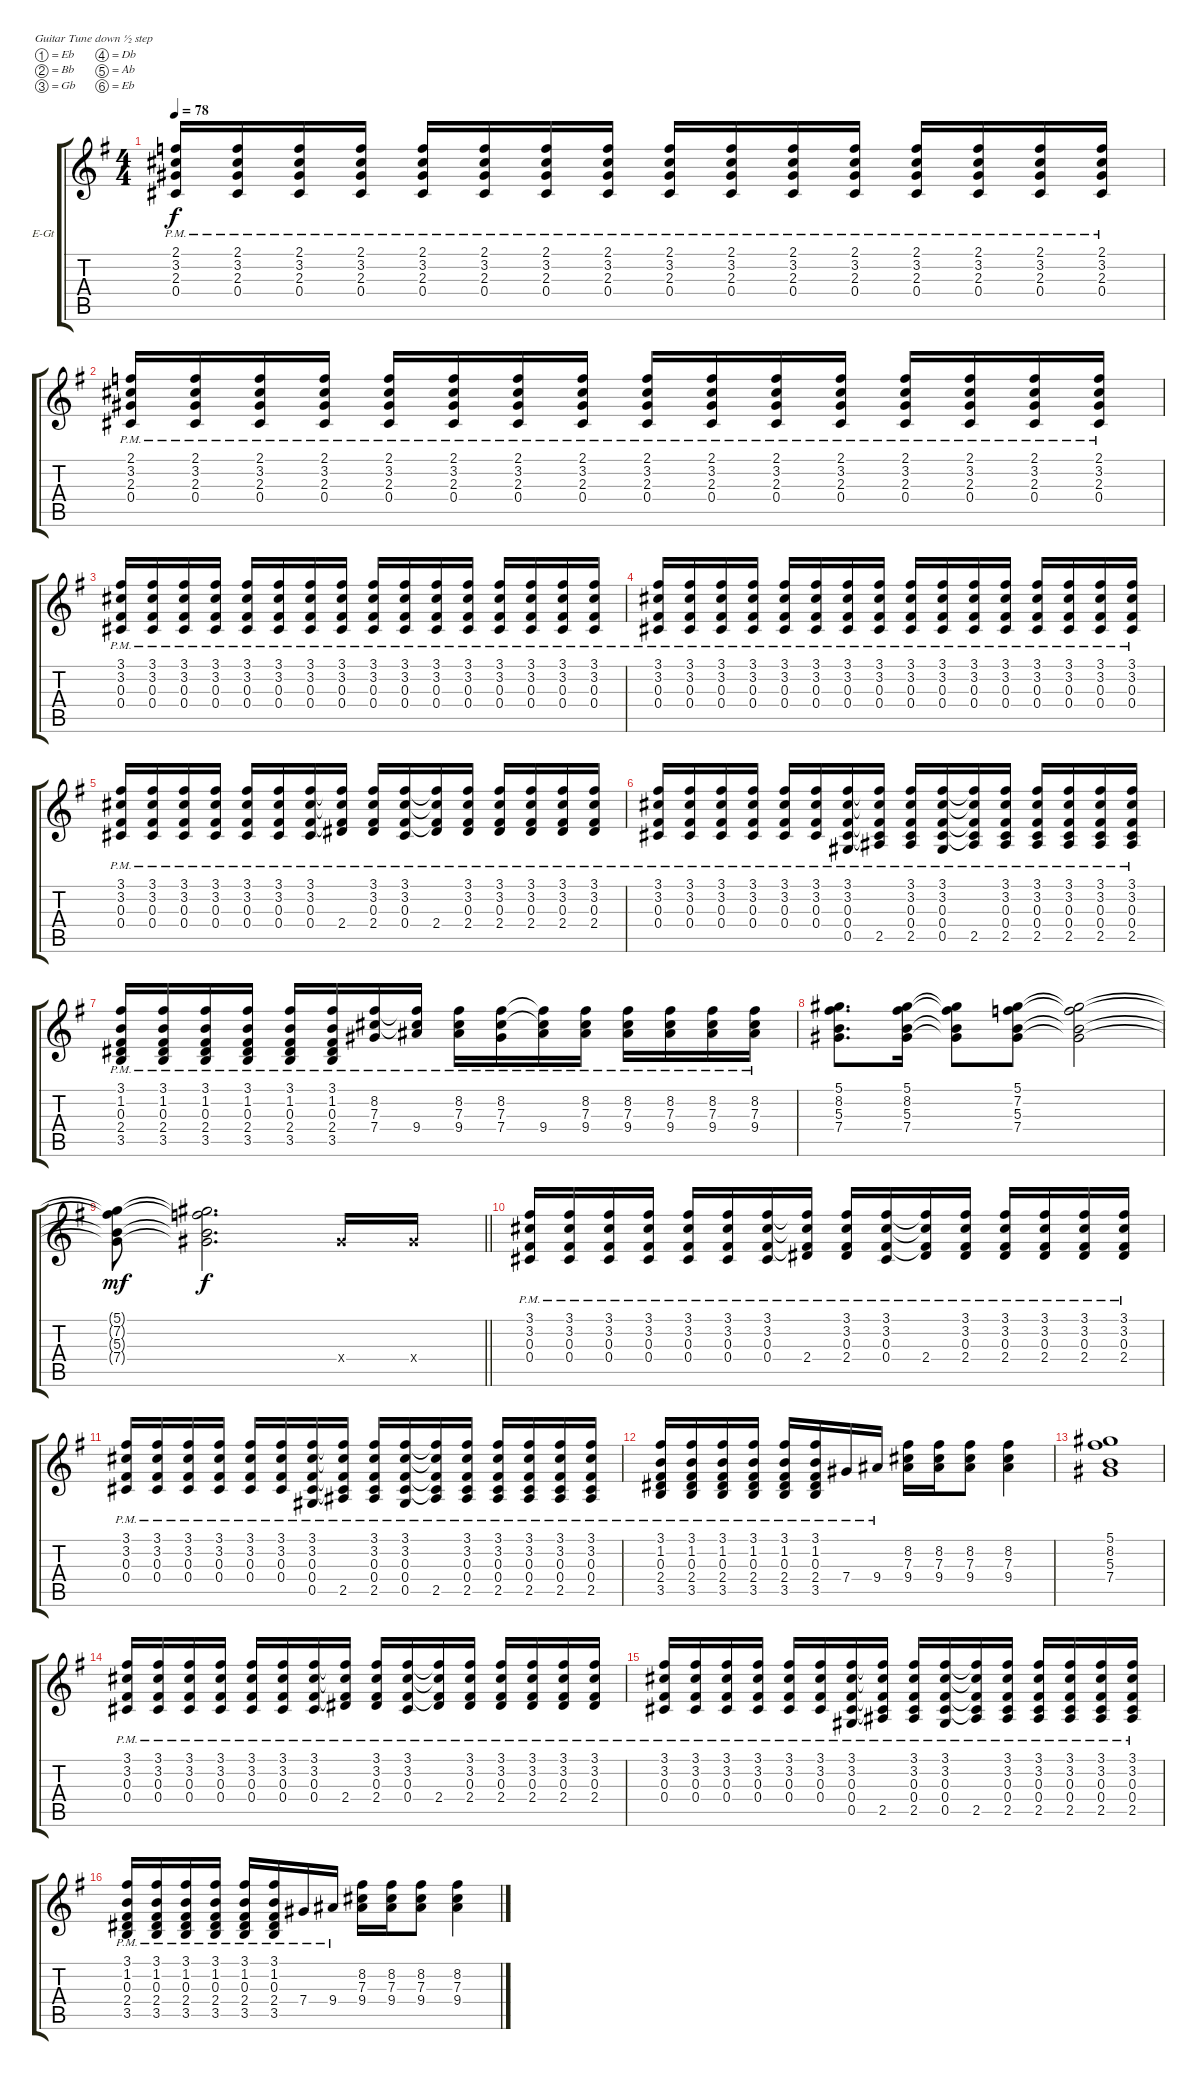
\bracketExtendMode groupsimilarinstruments
\firstSystemTrackNameOrientation horizontal
\otherSystemsTrackNameOrientation horizontal
\track ("Untitled" "E-Gt") {instrument distortionguitar}
\staff {score tabs}
\tuning (Eb4 Bb3 Gb3 Db3 Ab2 Eb2)
\ts (4 4)
\beaming (8 2 2 2 2)
\tempo 78
\clef g2
\ks g
(2.1{pm} 3.2{pm} 2.3{pm} 0.4{pm}).16{dy f instrument distortionguitar} (2.1{pm} 3.2{pm} 2.3{pm} 0.4{pm}).16 (2.1{pm} 3.2{pm} 2.3{pm} 0.4{pm}).16 (2.1{pm} 3.2{pm} 2.3{pm} 0.4{pm}).16 (2.1{pm} 3.2{pm} 2.3{pm} 0.4{pm}).16 (2.1{pm} 3.2{pm} 2.3{pm} 0.4{pm}).16 (2.1{pm} 3.2{pm} 2.3{pm} 0.4{pm}).16 (2.1{pm} 3.2{pm} 2.3{pm} 0.4{pm}).16 (2.1{pm} 3.2{pm} 2.3{pm} 0.4{pm}).16 (2.1{pm} 3.2{pm} 2.3{pm} 0.4{pm}).16 (2.1{pm} 3.2{pm} 2.3{pm} 0.4{pm}).16 (2.1{pm} 3.2{pm} 2.3{pm} 0.4{pm}).16 (2.1{pm} 3.2{pm} 2.3{pm} 0.4{pm}).16 (2.1{pm} 3.2{pm} 2.3{pm} 0.4{pm}).16 (2.1{pm} 3.2{pm} 2.3{pm} 0.4{pm}).16 (2.1{pm} 3.2{pm} 2.3{pm} 0.4{pm}).16 |
(2.1{pm} 3.2{pm} 2.3{pm} 0.4{pm}).16 (2.1{pm} 3.2{pm} 2.3{pm} 0.4{pm}).16 (2.1{pm} 3.2{pm} 2.3{pm} 0.4{pm}).16 (2.1{pm} 3.2{pm} 2.3{pm} 0.4{pm}).16 (2.1{pm} 3.2{pm} 2.3{pm} 0.4{pm}).16 (2.1{pm} 3.2{pm} 2.3{pm} 0.4{pm}).16 (2.1{pm} 3.2{pm} 2.3{pm} 0.4{pm}).16 (2.1{pm} 3.2{pm} 2.3{pm} 0.4{pm}).16 (2.1{pm} 3.2{pm} 2.3{pm} 0.4{pm}).16 (2.1{pm} 3.2{pm} 2.3{pm} 0.4{pm}).16 (2.1{pm} 3.2{pm} 2.3{pm} 0.4{pm}).16 (2.1{pm} 3.2{pm} 2.3{pm} 0.4{pm}).16 (2.1{pm} 3.2{pm} 2.3{pm} 0.4{pm}).16 (2.1{pm} 3.2{pm} 2.3{pm} 0.4{pm}).16 (2.1{pm} 3.2{pm} 2.3{pm} 0.4{pm}).16 (2.1{pm} 3.2{pm} 2.3{pm} 0.4{pm}).16 |
(3.1{pm} 3.2{pm} 0.3{pm} 0.4{pm}).16 (3.1{pm} 3.2{pm} 0.3{pm} 0.4{pm}).16 (3.1{pm} 3.2{pm} 0.3{pm} 0.4{pm}).16 (3.1{pm} 3.2{pm} 0.3{pm} 0.4{pm}).16 (3.1{pm} 3.2{pm} 0.3{pm} 0.4{pm}).16 (3.1{pm} 3.2{pm} 0.3{pm} 0.4{pm}).16 (3.1{pm} 3.2{pm} 0.3{pm} 0.4{pm}).16 (3.1{pm} 3.2{pm} 0.3{pm} 0.4{pm}).16 (3.1{pm} 3.2{pm} 0.3{pm} 0.4{pm}).16 (3.1{pm} 3.2{pm} 0.3{pm} 0.4{pm}).16 (3.1{pm} 3.2{pm} 0.3{pm} 0.4{pm}).16 (3.1{pm} 3.2{pm} 0.3{pm} 0.4{pm}).16 (3.1{pm} 3.2{pm} 0.3{pm} 0.4{pm}).16 (3.1{pm} 3.2{pm} 0.3{pm} 0.4{pm}).16 (3.1{pm} 3.2{pm} 0.3{pm} 0.4{pm}).16 (3.1{pm} 3.2{pm} 0.3{pm} 0.4{pm}).16 |
(3.1{pm} 3.2{pm} 0.3{pm} 0.4{pm}).16 (3.1{pm} 3.2{pm} 0.3{pm} 0.4{pm}).16 (3.1{pm} 3.2{pm} 0.3{pm} 0.4{pm}).16 (3.1{pm} 3.2{pm} 0.3{pm} 0.4{pm}).16 (3.1{pm} 3.2{pm} 0.3{pm} 0.4{pm}).16 (3.1{pm} 3.2{pm} 0.3{pm} 0.4{pm}).16 (3.1{pm} 3.2{pm} 0.3{pm} 0.4{pm}).16 (3.1{pm} 3.2{pm} 0.3{pm} 0.4{pm}).16 (3.1{pm} 3.2{pm} 0.3{pm} 0.4{pm}).16 (3.1{pm} 3.2{pm} 0.3{pm} 0.4{pm}).16 (3.1{pm} 3.2{pm} 0.3{pm} 0.4{pm}).16 (3.1{pm} 3.2{pm} 0.3{pm} 0.4{pm}).16 (3.1{pm} 3.2{pm} 0.3{pm} 0.4{pm}).16 (3.1{pm} 3.2{pm} 0.3{pm} 0.4{pm}).16 (3.1{pm} 3.2{pm} 0.3{pm} 0.4{pm}).16 (3.1{pm} 3.2{pm} 0.3{pm} 0.4{pm}).16 |
(3.1{pm} 3.2{pm} 0.3{pm} 0.4{pm}).16 (3.1{pm} 3.2{pm} 0.3{pm} 0.4{pm}).16 (3.1{pm} 3.2{pm} 0.3{pm} 0.4{pm}).16 (3.1{pm} 3.2{pm} 0.3{pm} 0.4{pm}).16 (3.1{pm} 3.2{pm} 0.3{pm} 0.4{pm}).16 (3.1{pm} 3.2{pm} 0.3{pm} 0.4{pm}).16 (3.1{pm} 3.2{pm} 0.3{pm} 0.4{pm}).16 (3.1{pm t} 3.2{pm t} 0.3{pm t} 2.4{pm}).16 (3.1{pm} 3.2{pm} 0.3{pm} 2.4{pm}).16 (3.1{pm} 3.2{pm} 0.3{pm} 0.4{pm}).16 (3.1{pm t} 3.2{pm t} 0.3{pm t} 2.4{pm}).16 (3.1{pm} 3.2{pm} 0.3{pm} 2.4{pm}).16 (3.1{pm} 3.2{pm} 0.3{pm} 2.4{pm}).16 (3.1{pm} 3.2{pm} 0.3{pm} 2.4{pm}).16 (3.1{pm} 3.2{pm} 0.3{pm} 2.4{pm}).16 (3.1{pm} 3.2{pm} 0.3{pm} 2.4{pm}).16 |
(3.1{pm} 3.2{pm} 0.3{pm} 0.4{pm}).16 (3.1{pm} 3.2{pm} 0.3{pm} 0.4{pm}).16 (3.1{pm} 3.2{pm} 0.3{pm} 0.4{pm}).16 (3.1{pm} 3.2{pm} 0.3{pm} 0.4{pm}).16 (3.1{pm} 3.2{pm} 0.3{pm} 0.4{pm}).16 (3.1{pm} 3.2{pm} 0.3{pm} 0.4{pm}).16 (3.1{pm} 3.2{pm} 0.3{pm} 0.4{pm} 0.5{pm}).16 (3.1{pm t} 3.2{pm t} 0.3{pm t} 0.4{pm t} 2.5{pm}).16 (3.1{pm} 3.2{pm} 0.3{pm} 0.4{pm} 2.5{pm}).16 (3.1{pm} 3.2{pm} 0.3{pm} 0.4{pm} 0.5{pm}).16 (3.1{pm t} 3.2{pm t} 0.3{pm t} 0.4{pm t} 2.5{pm}).16 (3.1{pm} 3.2{pm} 0.3{pm} 0.4{pm} 2.5{pm}).16 (3.1{pm} 3.2{pm} 0.3{pm} 0.4{pm} 2.5{pm}).16 (3.1{pm} 3.2{pm} 0.3{pm} 0.4{pm} 2.5{pm}).16 (3.1{pm} 3.2{pm} 0.3{pm} 0.4{pm} 2.5{pm}).16 (3.1{pm} 3.2{pm} 0.3{pm} 0.4{pm} 2.5{pm}).16 |
(3.1{pm} 1.2{pm} 0.3{pm} 2.4{pm} 3.5{pm}).16 (3.1{pm} 1.2{pm} 0.3{pm} 2.4{pm} 3.5{pm}).16 (3.1{pm} 1.2{pm} 0.3{pm} 2.4{pm} 3.5{pm}).16 (3.1{pm} 1.2{pm} 0.3{pm} 2.4{pm} 3.5{pm}).16 (3.1{pm} 1.2{pm} 0.3{pm} 2.4{pm} 3.5{pm}).16 (3.1{pm} 1.2{pm} 0.3{pm} 2.4{pm} 3.5{pm}).16 (8.2{pm} 7.3{pm} 7.4{pm}).16 (8.2{pm t} 7.3{pm t} 9.4{pm}).16 (8.2{pm} 7.3{pm} 9.4{pm}).16 (8.2{pm} 7.3{pm} 7.4{pm}).16 (8.2{pm t} 7.3{pm t} 9.4{pm}).16 (8.2{pm} 7.3{pm} 9.4{pm}).16 (8.2{pm} 7.3{pm} 9.4{pm}).16 (8.2{pm} 7.3{pm} 9.4{pm}).16 (8.2{pm} 7.3{pm} 9.4{pm}).16 (8.2{pm} 7.3{pm} 9.4{pm}).16 |
(5.1 8.2 5.3 7.4).8{d} (5.1 8.2 5.3 7.4).16 (5.1{t} 8.2{t} 5.3{t} 7.4{t}).8 (5.1 7.2 5.3 7.4).8 (5.1{t} 7.2{t} 5.3{t} 7.4{t}).2 |
\barLineRight lightlight
(5.1{t} 7.2{t} 5.3{t} 7.4{t}).8{dy mf} (5.1{t} 7.2{t} 5.3{t} 7.4{t}).2{d dy f} 7.4{x}.16 7.4{x}.16 |
(3.1{pm} 3.2{pm} 0.3{pm} 0.4{pm}).16 (3.1{pm} 3.2{pm} 0.3{pm} 0.4{pm}).16 (3.1{pm} 3.2{pm} 0.3{pm} 0.4{pm}).16 (3.1{pm} 3.2{pm} 0.3{pm} 0.4{pm}).16 (3.1{pm} 3.2{pm} 0.3{pm} 0.4{pm}).16 (3.1{pm} 3.2{pm} 0.3{pm} 0.4{pm}).16 (3.1{pm} 3.2{pm} 0.3{pm} 0.4{pm}).16 (3.1{pm t} 3.2{pm t} 0.3{pm t} 2.4{pm}).16 (3.1{pm} 3.2{pm} 0.3{pm} 2.4{pm}).16 (3.1{pm} 3.2{pm} 0.3{pm} 0.4{pm}).16 (3.1{pm t} 3.2{pm t} 0.3{pm t} 2.4{pm}).16 (3.1{pm} 3.2{pm} 0.3{pm} 2.4{pm}).16 (3.1{pm} 3.2{pm} 0.3{pm} 2.4{pm}).16 (3.1{pm} 3.2{pm} 0.3{pm} 2.4{pm}).16 (3.1{pm} 3.2{pm} 0.3{pm} 2.4{pm}).16 (3.1{pm} 3.2{pm} 0.3{pm} 2.4{pm}).16 |
(3.1{pm} 3.2{pm} 0.3{pm} 0.4{pm}).16 (3.1{pm} 3.2{pm} 0.3{pm} 0.4{pm}).16 (3.1{pm} 3.2{pm} 0.3{pm} 0.4{pm}).16 (3.1{pm} 3.2{pm} 0.3{pm} 0.4{pm}).16 (3.1{pm} 3.2{pm} 0.3{pm} 0.4{pm}).16 (3.1{pm} 3.2{pm} 0.3{pm} 0.4{pm}).16 (3.1{pm} 3.2{pm} 0.3{pm} 0.4{pm} 0.5{pm}).16 (3.1{pm t} 3.2{pm t} 0.3{pm t} 0.4{pm t} 2.5{pm}).16 (3.1{pm} 3.2{pm} 0.3{pm} 0.4{pm} 2.5{pm}).16 (3.1{pm} 3.2{pm} 0.3{pm} 0.4{pm} 0.5{pm}).16 (3.1{pm t} 3.2{pm t} 0.3{pm t} 0.4{pm t} 2.5{pm}).16 (3.1{pm} 3.2{pm} 0.3{pm} 0.4{pm} 2.5{pm}).16 (3.1{pm} 3.2{pm} 0.3{pm} 0.4{pm} 2.5{pm}).16 (3.1{pm} 3.2{pm} 0.3{pm} 0.4{pm} 2.5{pm}).16 (3.1{pm} 3.2{pm} 0.3{pm} 0.4{pm} 2.5{pm}).16 (3.1{pm} 3.2{pm} 0.3{pm} 0.4{pm} 2.5{pm}).16 |
(3.1{pm} 1.2{pm} 0.3{pm} 2.4{pm} 3.5{pm}).16 (3.1{pm} 1.2{pm} 0.3{pm} 2.4{pm} 3.5{pm}).16 (3.1{pm} 1.2{pm} 0.3{pm} 2.4{pm} 3.5{pm}).16 (3.1{pm} 1.2{pm} 0.3{pm} 2.4{pm} 3.5{pm}).16 (3.1{pm} 1.2{pm} 0.3{pm} 2.4{pm} 3.5{pm}).16 (3.1{pm} 1.2{pm} 0.3{pm} 2.4{pm} 3.5{pm}).16 7.4{pm}.16 9.4{pm}.16 (8.2 7.3 9.4).16 (8.2 7.3 9.4).16 (8.2 7.3 9.4).8 (8.2 7.3 9.4).4 |
(5.1 8.2 5.3 7.4).1 |
(3.1{pm} 3.2{pm} 0.3{pm} 0.4{pm}).16 (3.1{pm} 3.2{pm} 0.3{pm} 0.4{pm}).16 (3.1{pm} 3.2{pm} 0.3{pm} 0.4{pm}).16 (3.1{pm} 3.2{pm} 0.3{pm} 0.4{pm}).16 (3.1{pm} 3.2{pm} 0.3{pm} 0.4{pm}).16 (3.1{pm} 3.2{pm} 0.3{pm} 0.4{pm}).16 (3.1{pm} 3.2{pm} 0.3{pm} 0.4{pm}).16 (3.1{pm t} 3.2{pm t} 0.3{pm t} 2.4{pm}).16 (3.1{pm} 3.2{pm} 0.3{pm} 2.4{pm}).16 (3.1{pm} 3.2{pm} 0.3{pm} 0.4{pm}).16 (3.1{pm t} 3.2{pm t} 0.3{pm t} 2.4{pm}).16 (3.1{pm} 3.2{pm} 0.3{pm} 2.4{pm}).16 (3.1{pm} 3.2{pm} 0.3{pm} 2.4{pm}).16 (3.1{pm} 3.2{pm} 0.3{pm} 2.4{pm}).16 (3.1{pm} 3.2{pm} 0.3{pm} 2.4{pm}).16 (3.1{pm} 3.2{pm} 0.3{pm} 2.4{pm}).16 |
(3.1{pm} 3.2{pm} 0.3{pm} 0.4{pm}).16 (3.1{pm} 3.2{pm} 0.3{pm} 0.4{pm}).16 (3.1{pm} 3.2{pm} 0.3{pm} 0.4{pm}).16 (3.1{pm} 3.2{pm} 0.3{pm} 0.4{pm}).16 (3.1{pm} 3.2{pm} 0.3{pm} 0.4{pm}).16 (3.1{pm} 3.2{pm} 0.3{pm} 0.4{pm}).16 (3.1{pm} 3.2{pm} 0.3{pm} 0.4{pm} 0.5{pm}).16 (3.1{pm t} 3.2{pm t} 0.3{pm t} 0.4{pm t} 2.5{pm}).16 (3.1{pm} 3.2{pm} 0.3{pm} 0.4{pm} 2.5{pm}).16 (3.1{pm} 3.2{pm} 0.3{pm} 0.4{pm} 0.5{pm}).16 (3.1{pm t} 3.2{pm t} 0.3{pm t} 0.4{pm t} 2.5{pm}).16 (3.1{pm} 3.2{pm} 0.3{pm} 0.4{pm} 2.5{pm}).16 (3.1{pm} 3.2{pm} 0.3{pm} 0.4{pm} 2.5{pm}).16 (3.1{pm} 3.2{pm} 0.3{pm} 0.4{pm} 2.5{pm}).16 (3.1{pm} 3.2{pm} 0.3{pm} 0.4{pm} 2.5{pm}).16 (3.1{pm} 3.2{pm} 0.3{pm} 0.4{pm} 2.5{pm}).16 |
(3.1{pm} 1.2{pm} 0.3{pm} 2.4{pm} 3.5{pm}).16 (3.1{pm} 1.2{pm} 0.3{pm} 2.4{pm} 3.5{pm}).16 (3.1{pm} 1.2{pm} 0.3{pm} 2.4{pm} 3.5{pm}).16 (3.1{pm} 1.2{pm} 0.3{pm} 2.4{pm} 3.5{pm}).16 (3.1{pm} 1.2{pm} 0.3{pm} 2.4{pm} 3.5{pm}).16 (3.1{pm} 1.2{pm} 0.3{pm} 2.4{pm} 3.5{pm}).16 7.4{pm}.16 9.4{pm}.16 (8.2 7.3 9.4).16 (8.2 7.3 9.4).16 (8.2 7.3 9.4).8 (8.2 7.3 9.4).4
